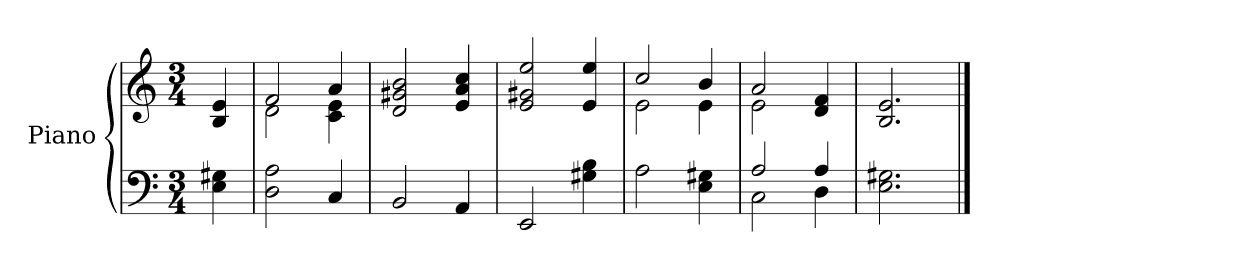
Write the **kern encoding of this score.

**kern	**kern
*part1	*part1
*staff2	*staff1
*I"Piano	*
*I'Pno.	*
*clefF4	*clefG2
*k[]	*k[]
*M3/4	*M3/4
=	=
4E 4G#X	4B 4e
=1	=1
*	*^
2D 2A	2f	2d
4C	4a	4c 4e
*	*v	*v
=2	=2
2BB	2d 2g#X 2b
4AA	4e 4a 4cc
=3	=3
2EE	2e 2g#X 2ee
4G#X 4B	4e 4ee
=4	=4
*	*^
2A	2cc	2e
4E 4G#X	4b	4e
=5	=5	=5
*^	*	*
2A	2C	2a	2e
4A	4D	4d 4f	4ryy
*v	*v	*	*
*	*v	*v
=6	=6
2.E 2.G#X	2.B 2.e
==	==
*-	*-
